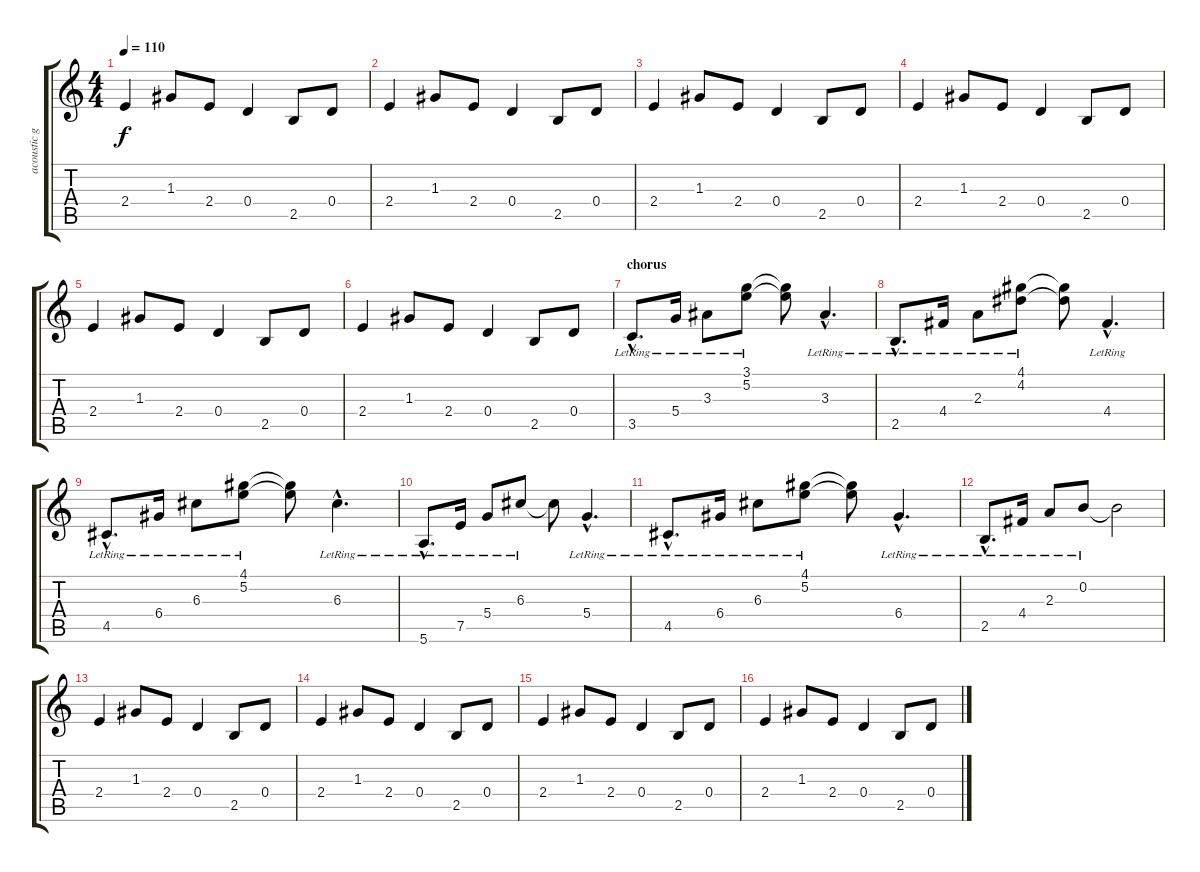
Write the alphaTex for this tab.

\track ("acoustic guitar" "acoustic g") {instrument acousticguitarnylon}
\staff {score tabs}
\tuning (E4 B3 G3 D3 A2 E2) {hide}
\ts (4 4)
\tempo 110
\clef g2
\ks c
2.4.4{dy f} 1.3.8 2.4.8 0.4.4 2.5.8 0.4.8 |
2.4.4 1.3.8 2.4.8 0.4.4 2.5.8 0.4.8 |
2.4.4 1.3.8 2.4.8 0.4.4 2.5.8 0.4.8 |
2.4.4 1.3.8 2.4.8 0.4.4 2.5.8 0.4.8 |
2.4.4 1.3.8 2.4.8 0.4.4 2.5.8 0.4.8 |
2.4.4 1.3.8 2.4.8 0.4.4 2.5.8 0.4.8 |
\section ("" "chorus")
3.5{hac lr}.8{d} 5.4{lr}.16 3.3{lr}.8 (3.1{lr} 5.2{lr}).8 (3.1{t} 5.2{t}).8 3.3{hac lr}.4{d} |
2.5{hac lr}.8{d} 4.4{lr}.16 2.3{lr}.8 (4.1{lr} 4.2{lr}).8 (4.1{t} 4.2{t}).8 4.4{hac lr}.4{d} |
4.5{hac lr}.8{d} 6.4{lr}.16 6.3{lr}.8 (4.1{lr} 5.2{lr}).8 (4.1{t} 5.2{t}).8 6.3{hac lr}.4{d} |
5.6{hac lr}.8{d} 7.5{lr}.16 5.4{lr}.8 6.3{lr}.8 6.3{t}.8 5.4{hac lr}.4{d} |
4.5{hac lr}.8{d} 6.4{lr}.16 6.3{lr}.8 (4.1{lr} 5.2{lr}).8 (4.1{t} 5.2{t}).8 6.4{hac lr}.4{d} |
2.5{hac lr}.8{d} 4.4{lr}.16 2.3{lr}.8 0.2{lr}.8 0.2{t}.2 |
2.4.4 1.3.8 2.4.8 0.4.4 2.5.8 0.4.8 |
2.4.4 1.3.8 2.4.8 0.4.4 2.5.8 0.4.8 |
2.4.4 1.3.8 2.4.8 0.4.4 2.5.8 0.4.8 |
2.4.4 1.3.8 2.4.8 0.4.4 2.5.8 0.4.8
